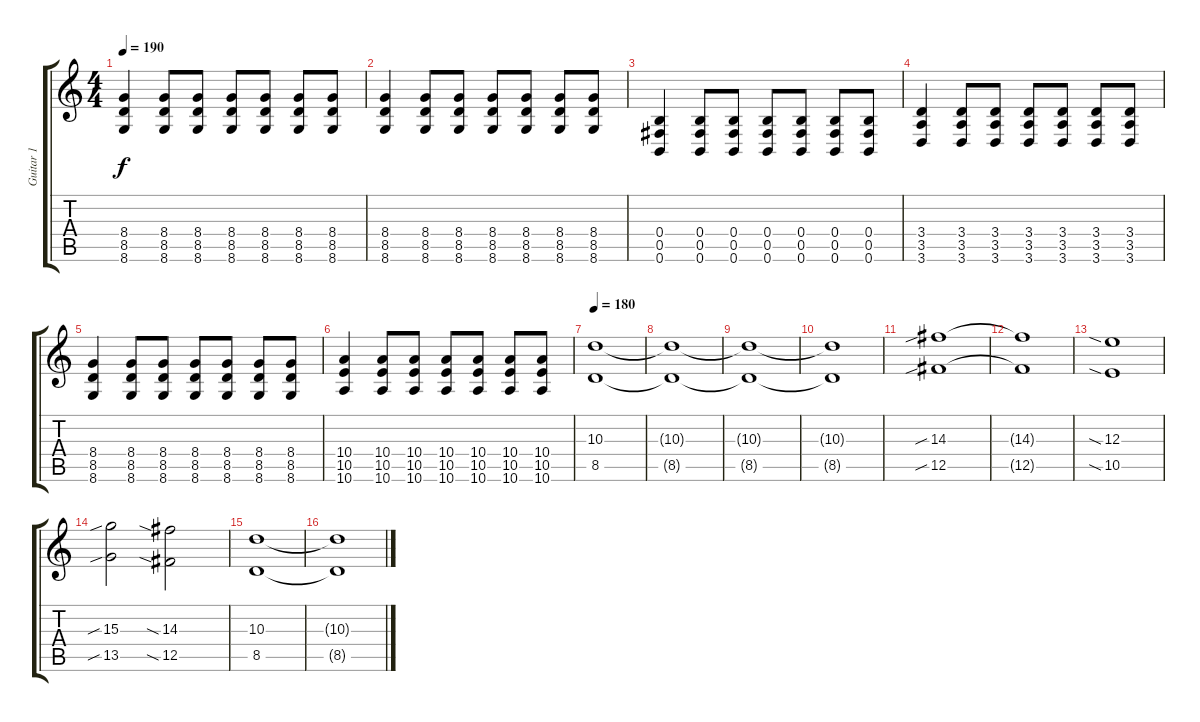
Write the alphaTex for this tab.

\track ("Guitar 1" "Guitar 1") {instrument distortionguitar}
\staff {score tabs}
\tuning (Db4 Ab3 E3 B2 Gb2 B1) {hide}
\ts (4 4)
\tempo 190
\clef g2
\ks c
(8.4 8.5 8.6).4{dy f} (8.4 8.5 8.6).8 (8.4 8.5 8.6).8 (8.4 8.5 8.6).8 (8.4 8.5 8.6).8 (8.4 8.5 8.6).8 (8.4 8.5 8.6).8 |
(8.4 8.5 8.6).4 (8.4 8.5 8.6).8 (8.4 8.5 8.6).8 (8.4 8.5 8.6).8 (8.4 8.5 8.6).8 (8.4 8.5 8.6).8 (8.4 8.5 8.6).8 |
(0.4 0.5 0.6).4 (0.4 0.5 0.6).8 (0.4 0.5 0.6).8 (0.4 0.5 0.6).8 (0.4 0.5 0.6).8 (0.4 0.5 0.6).8 (0.4 0.5 0.6).8 |
(3.4 3.5 3.6).4 (3.4 3.5 3.6).8 (3.4 3.5 3.6).8 (3.4 3.5 3.6).8 (3.4 3.5 3.6).8 (3.4 3.5 3.6).8 (3.4 3.5 3.6).8 |
(8.4 8.5 8.6).4 (8.4 8.5 8.6).8 (8.4 8.5 8.6).8 (8.4 8.5 8.6).8 (8.4 8.5 8.6).8 (8.4 8.5 8.6).8 (8.4 8.5 8.6).8 |
(10.4 10.5 10.6).4 (10.4 10.5 10.6).8 (10.4 10.5 10.6).8 (10.4 10.5 10.6).8 (10.4 10.5 10.6).8 (10.4 10.5 10.6).8 (10.4 10.5 10.6).8 |
\tempo 180
(10.3 8.5).1 |
(10.3{t} 8.5{t}).1 |
(10.3{t} 8.5{t}).1 |
(10.3{t} 8.5{t}).1 |
(14.3{sib} 12.5{sib}).1 |
(14.3{t} 12.5{t}).1 |
(12.3{sia} 10.5{sia}).1 |
(15.3{sib} 13.5{sib}).2 (14.3{sia} 12.5{sia}).2 |
(10.3 8.5).1 |
(10.3{t} 8.5{t}).1
